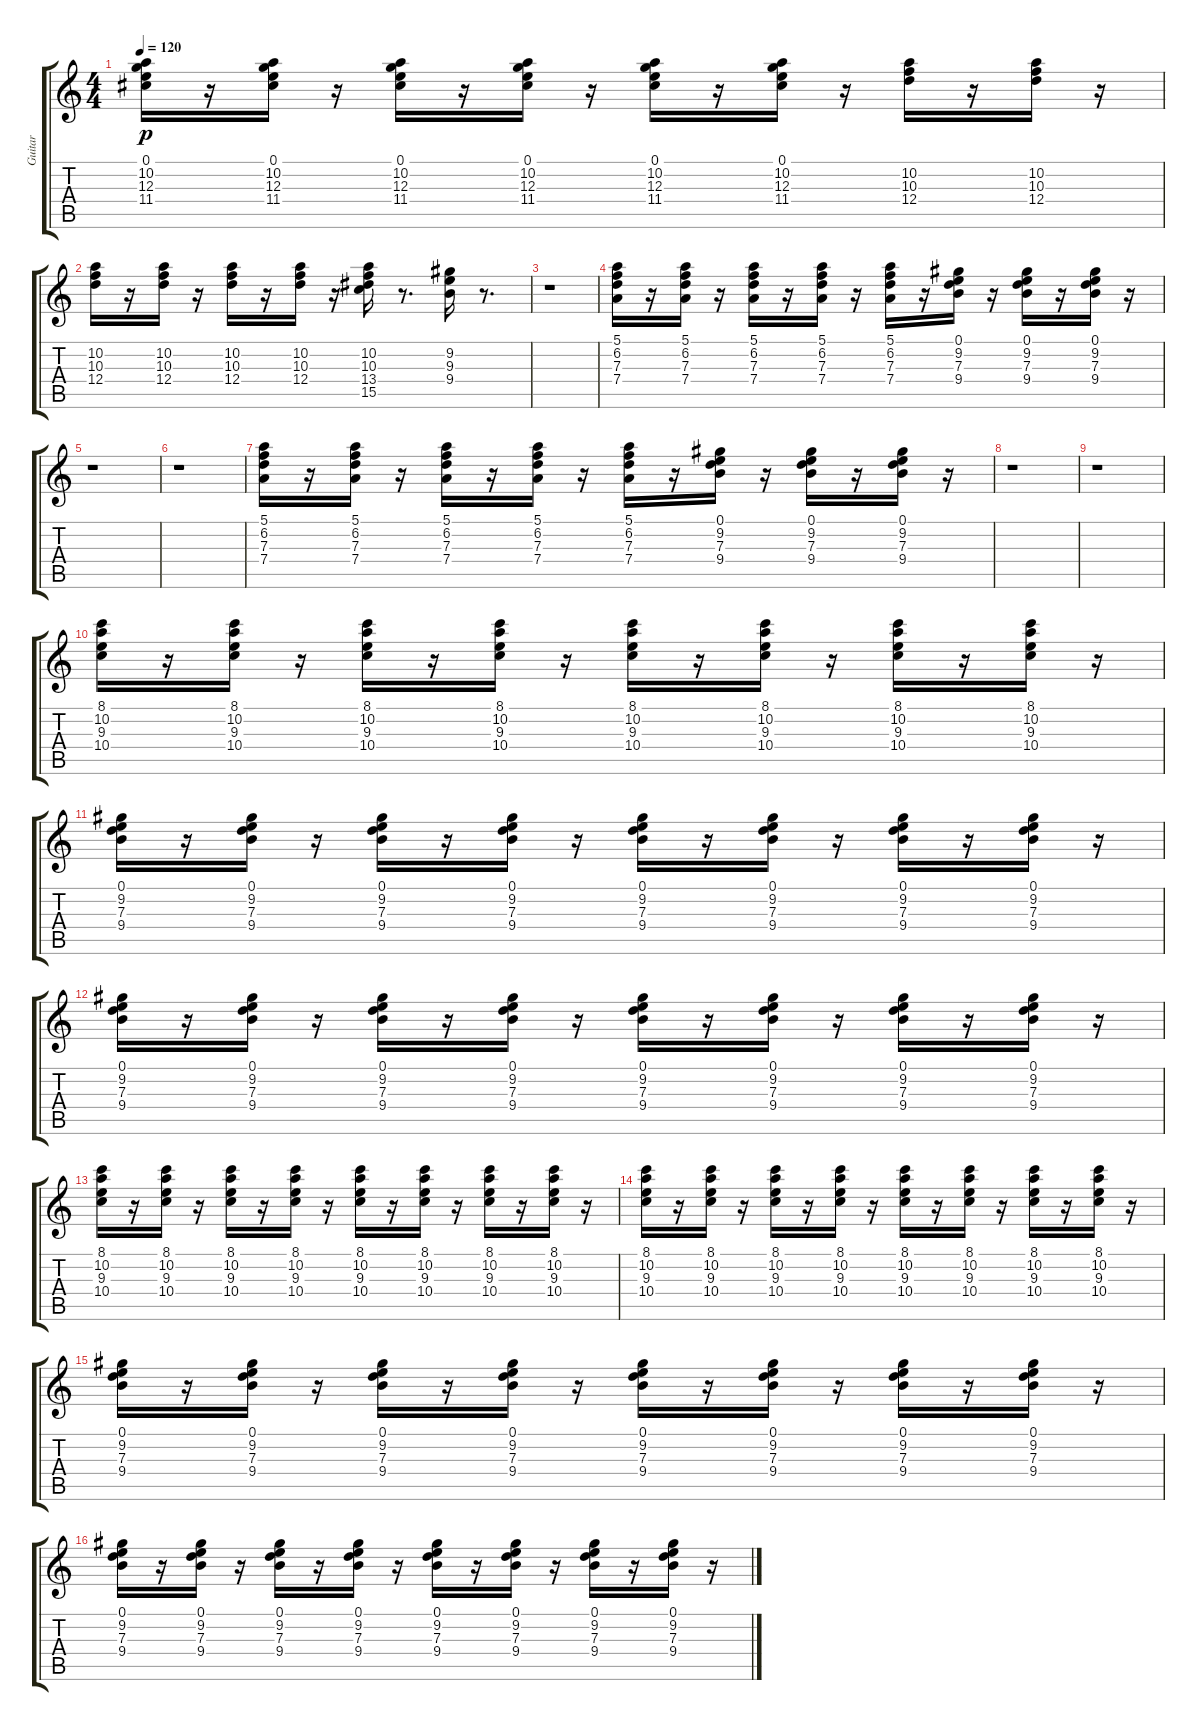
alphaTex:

\track ("Guitar" "Guitar") {instrument electricguitarmuted}
\staff {score tabs}
\tuning (E4 B3 G3 D3 A2 E2) {hide}
\ts (4 4)
\tempo 120
\clef g2
\ks c
(0.1 10.2 12.3 11.4).16{dy p} r.16 (0.1 10.2 12.3 11.4).16 r.16 (0.1 10.2 12.3 11.4).16 r.16 (0.1 10.2 12.3 11.4).16 r.16 (0.1 10.2 12.3 11.4).16 r.16 (0.1 10.2 12.3 11.4).16 r.16 (10.2 10.3 12.4).16 r.16 (10.2 10.3 12.4).16 r.16 |
(10.2 10.3 12.4).16 r.16 (10.2 10.3 12.4).16 r.16 (10.2 10.3 12.4).16 r.16 (10.2 10.3 12.4).16 r.16 (10.2 10.3 13.4 15.5).16 r.8{d} (9.2 9.3 9.4).16 r.8{d} |
r.1 |
(5.1 6.2 7.3 7.4).16 r.16 (5.1 6.2 7.3 7.4).16 r.16 (5.1 6.2 7.3 7.4).16 r.16 (5.1 6.2 7.3 7.4).16 r.16 (5.1 6.2 7.3 7.4).16 r.16 (0.1 9.2 7.3 9.4).16 r.16 (0.1 9.2 7.3 9.4).16 r.16 (0.1 9.2 7.3 9.4).16 r.16 |
r.1 |
r.1 |
(5.1 6.2 7.3 7.4).16 r.16 (5.1 6.2 7.3 7.4).16 r.16 (5.1 6.2 7.3 7.4).16 r.16 (5.1 6.2 7.3 7.4).16 r.16 (5.1 6.2 7.3 7.4).16 r.16 (0.1 9.2 7.3 9.4).16 r.16 (0.1 9.2 7.3 9.4).16 r.16 (0.1 9.2 7.3 9.4).16 r.16 |
r.1 |
r.1 |
(8.1 10.2 9.3 10.4).16 r.16 (8.1 10.2 9.3 10.4).16 r.16 (8.1 10.2 9.3 10.4).16 r.16 (8.1 10.2 9.3 10.4).16 r.16 (8.1 10.2 9.3 10.4).16 r.16 (8.1 10.2 9.3 10.4).16 r.16 (8.1 10.2 9.3 10.4).16 r.16 (8.1 10.2 9.3 10.4).16 r.16 |
(0.1 9.2 7.3 9.4).16 r.16 (0.1 9.2 7.3 9.4).16 r.16 (0.1 9.2 7.3 9.4).16 r.16 (0.1 9.2 7.3 9.4).16 r.16 (0.1 9.2 7.3 9.4).16 r.16 (0.1 9.2 7.3 9.4).16 r.16 (0.1 9.2 7.3 9.4).16 r.16 (0.1 9.2 7.3 9.4).16 r.16 |
(0.1 9.2 7.3 9.4).16 r.16 (0.1 9.2 7.3 9.4).16 r.16 (0.1 9.2 7.3 9.4).16 r.16 (0.1 9.2 7.3 9.4).16 r.16 (0.1 9.2 7.3 9.4).16 r.16 (0.1 9.2 7.3 9.4).16 r.16 (0.1 9.2 7.3 9.4).16 r.16 (0.1 9.2 7.3 9.4).16 r.16 |
(8.1 10.2 9.3 10.4).16 r.16 (8.1 10.2 9.3 10.4).16 r.16 (8.1 10.2 9.3 10.4).16 r.16 (8.1 10.2 9.3 10.4).16 r.16 (8.1 10.2 9.3 10.4).16 r.16 (8.1 10.2 9.3 10.4).16 r.16 (8.1 10.2 9.3 10.4).16 r.16 (8.1 10.2 9.3 10.4).16 r.16 |
(8.1 10.2 9.3 10.4).16 r.16 (8.1 10.2 9.3 10.4).16 r.16 (8.1 10.2 9.3 10.4).16 r.16 (8.1 10.2 9.3 10.4).16 r.16 (8.1 10.2 9.3 10.4).16 r.16 (8.1 10.2 9.3 10.4).16 r.16 (8.1 10.2 9.3 10.4).16 r.16 (8.1 10.2 9.3 10.4).16 r.16 |
(0.1 9.2 7.3 9.4).16 r.16 (0.1 9.2 7.3 9.4).16 r.16 (0.1 9.2 7.3 9.4).16 r.16 (0.1 9.2 7.3 9.4).16 r.16 (0.1 9.2 7.3 9.4).16 r.16 (0.1 9.2 7.3 9.4).16 r.16 (0.1 9.2 7.3 9.4).16 r.16 (0.1 9.2 7.3 9.4).16 r.16 |
(0.1 9.2 7.3 9.4).16 r.16 (0.1 9.2 7.3 9.4).16 r.16 (0.1 9.2 7.3 9.4).16 r.16 (0.1 9.2 7.3 9.4).16 r.16 (0.1 9.2 7.3 9.4).16 r.16 (0.1 9.2 7.3 9.4).16 r.16 (0.1 9.2 7.3 9.4).16 r.16 (0.1 9.2 7.3 9.4).16 r.16
